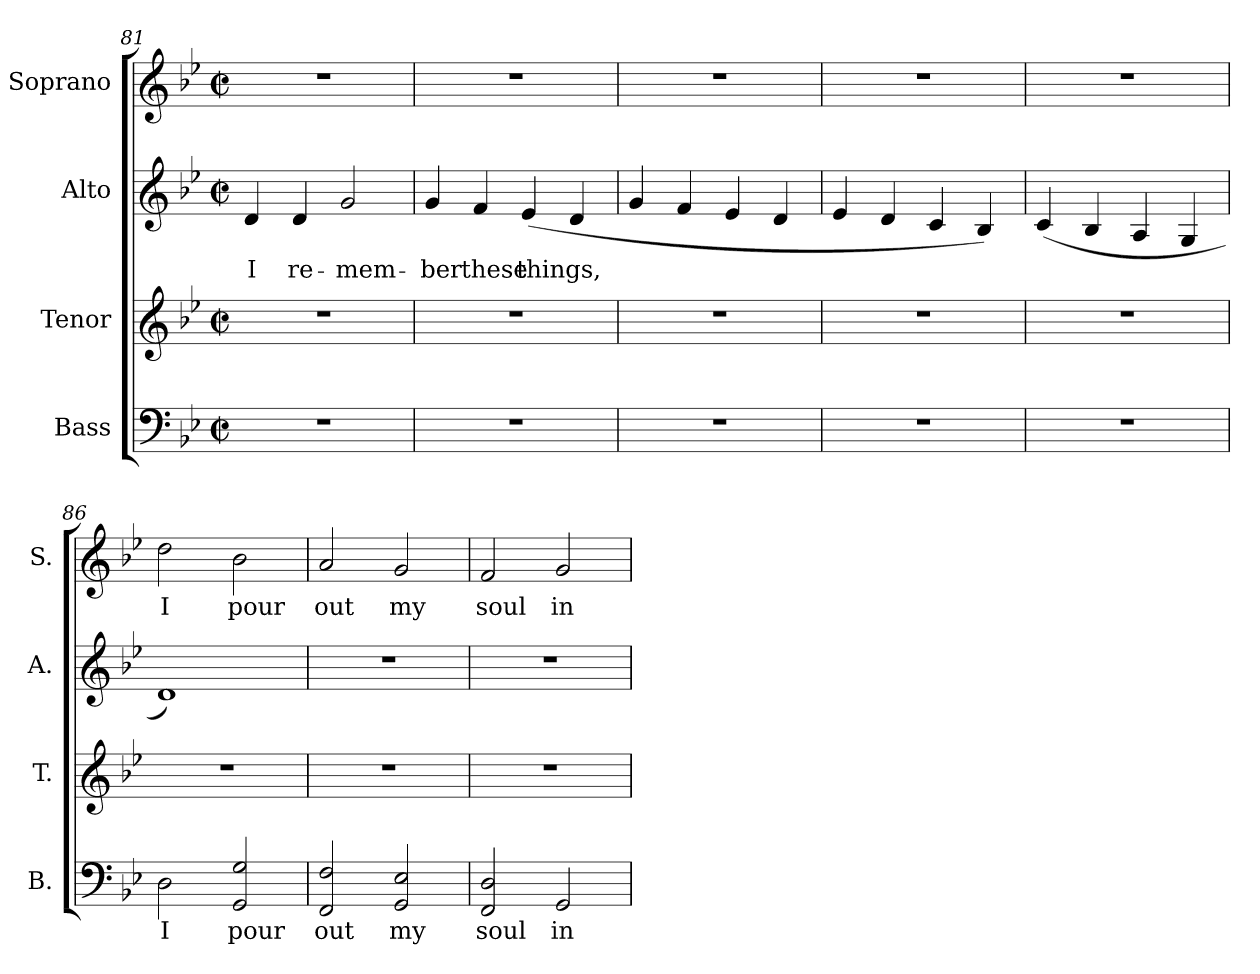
**kern	**text	**kern	**kern	**text	**kern	**text
*part4	*part4	*part3	*part2	*part2	*part1	*part1
*staff4	*staff4	*staff3	*staff2	*staff2	*staff1	*staff1
*I"Bass	*	*I"Tenor	*I"Alto	*	*I"Soprano	*
*I'B.	*	*I'T.	*I'A.	*	*I'S.	*
*clefF4	*	*clefG2	*clefG2	*	*clefG2	*
*k[b-e-]	*	*k[b-e-]	*k[b-e-]	*	*k[b-e-]	*
*g:	*	*g:	*g:	*	*g:	*
*M2/2	*	*M2/2	*M2/2	*	*M2/2	*
*met(c|)	*	*met(c|)	*met(c|)	*	*met(c|)	*
=81	=81	=81	=81	=81	=81	=81
!	!	!	!	!LO:LY:b:color=#000000	!	!
1r	.	1r	4di/	I	1r	.
!	!	!	!	!LO:LY:b:color=#000000	!	!
.	.	.	4di/	re-	.	.
!	!	!	!	!LO:LY:b:color=#000000	!	!
.	.	.	2gi/	-mem-	.	.
=82	=82	=82	=82	=82	=82	=82
!	!	!	!	!LO:LY:b:color=#000000	!	!
1r	.	1r	4gi/	-ber	1r	.
!	!	!	!	!LO:LY:b:color=#000000	!	!
.	.	.	4fi/	these	.	.
!	!	!	!	!LO:LY:b:color=#000000	!	!
.	.	.	(4e-i/	things,	.	.
.	.	.	4di/	.	.	.
=83	=83	=83	=83	=83	=83	=83
1r	.	1r	4gi/	.	1r	.
.	.	.	4fi/	.	.	.
.	.	.	4e-i/	.	.	.
.	.	.	4di/	.	.	.
=84	=84	=84	=84	=84	=84	=84
1r	.	1r	4e-i/	.	1r	.
.	.	.	4di/	.	.	.
.	.	.	4ci/	.	.	.
.	.	.	4B-i/)	.	.	.
!!LO:LB:g=z
=85	=85	=85	=85	=85	=85	=85
1r	.	1r	(4ci/	.	1r	.
.	.	.	4B-i/	.	.	.
.	.	.	4Ai/	.	.	.
.	.	.	4Gi/	.	.	.
=86	=86	=86	=86	=86	=86	=86
!	!LO:LY:b:color=#000000	!	!	!	!	!
!	!	!	!	!	!	!LO:LY:b:color=#000000
2Di\	I	1r	1di)	.	2ddi\	I
!	!LO:LY:b:color=#000000	!	!	!	!	!
!	!	!	!	!	!	!LO:LY:b:color=#000000
2GGi/ 2Gi	pour	.	.	.	2b-i\	pour
=87	=87	=87	=87	=87	=87	=87
!	!LO:LY:b:color=#000000	!	!	!	!	!
!	!	!	!	!	!	!LO:LY:b:color=#000000
2FFi/ 2Fi	out	1r	1r	.	2ai/	out
!	!LO:LY:b:color=#000000	!	!	!	!	!
!	!	!	!	!	!	!LO:LY:b:color=#000000
2GGi/ 2E-i	my	.	.	.	2gi/	my
=88	=88	=88	=88	=88	=88	=88
!	!LO:LY:b:color=#000000	!	!	!	!	!
!	!	!	!	!	!	!LO:LY:b:color=#000000
2FFi/ 2Di	soul	1r	1r	.	2fi/	soul
!	!LO:LY:b:color=#000000	!	!	!	!	!
!	!	!	!	!	!	!LO:LY:b:color=#000000
2GGi/	in	.	.	.	2gi/	in
=	=	=	=	=	=	=
*-	*-	*-	*-	*-	*-	*-
